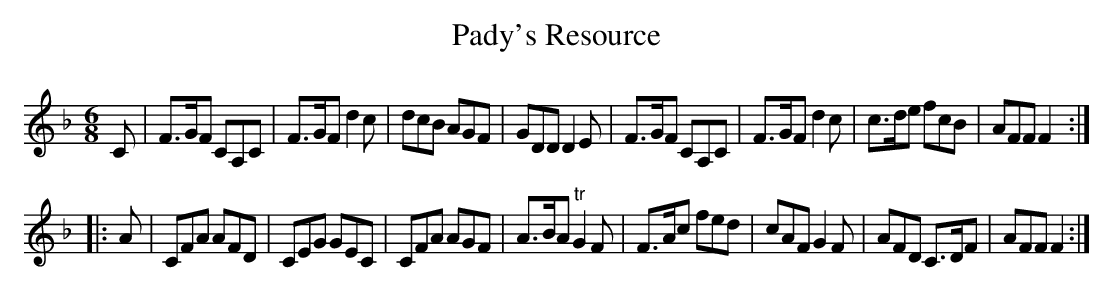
X:1
T:Pady's Resource
M:6/8
K:F
C|\
F>GF CA,C| F>GF d2c| dcB AGF|GDD D2E|\
F>GF CA,C| F>GF d2c| c>de fcB| AFF F2:|
|:A|\
CFA AFD| CEG GEC| CFA AGF| A>BA "tr"G2F|\
F>Ac fed| cAF G2F| AFD C>DF| AFF F2:|
